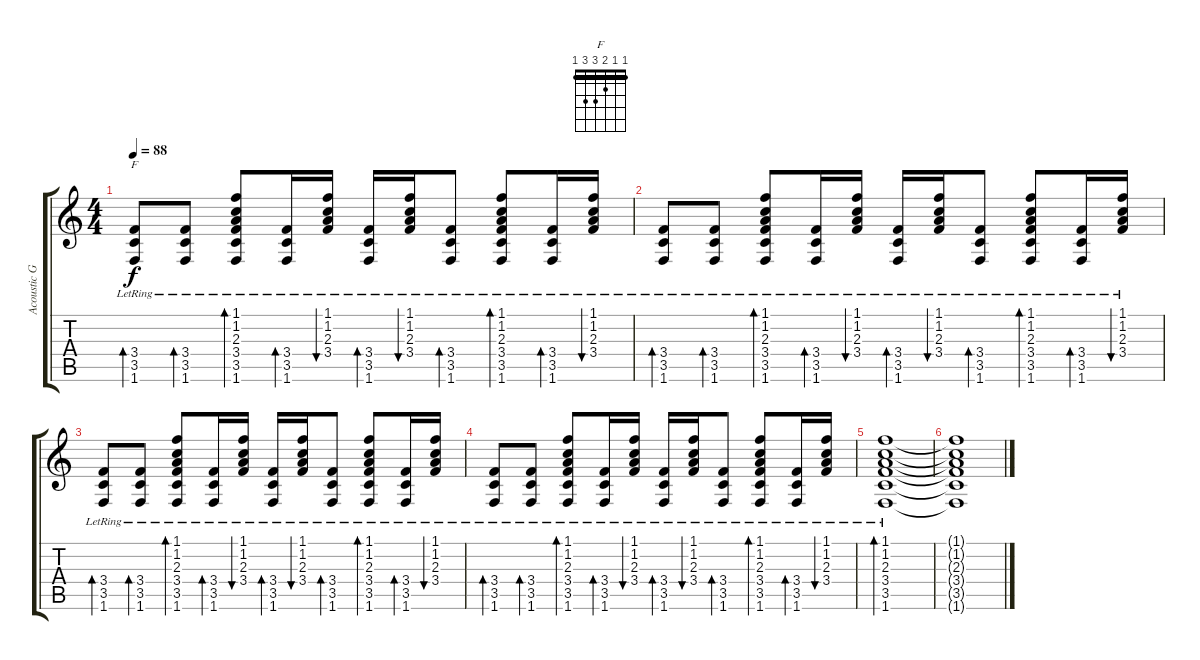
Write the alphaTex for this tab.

\track ("Acoustic Guitar" "Acoustic G") {instrument acousticguitarsteel}
\staff {score tabs}
\tuning (E4 B3 G3 D3 A2 E2) {hide}
\chord ("F" 1 1 2 3 3 1) {barre 1}
\ts (4 4)
\tempo 88
\clef g2
\ks c
(3.4{lr} 3.5{lr} 1.6{lr}).8{bd 30 ch "F" dy f} (3.4{lr} 3.5{lr} 1.6{lr}).8{bd 30} (1.1{lr} 1.2{lr} 2.3{lr} 3.4{lr} 3.5{lr} 1.6{lr}).8{bd 30} (3.4{lr} 3.5{lr} 1.6{lr}).16{bd 30} (1.1{lr} 1.2{lr} 2.3{lr} 3.4{lr}).16{bu 30} (3.4{lr} 3.5{lr} 1.6{lr}).16{bd 30} (1.1{lr} 1.2{lr} 2.3{lr} 3.4{lr}).16{bu 30} (3.4{lr} 3.5{lr} 1.6{lr}).8{bd 30} (1.1{lr} 1.2{lr} 2.3{lr} 3.4{lr} 3.5{lr} 1.6{lr}).8{bd 30} (3.4{lr} 3.5{lr} 1.6{lr}).16{bd 30} (1.1{lr} 1.2{lr} 2.3{lr} 3.4{lr}).16{bu 30} |
(3.4{lr} 3.5{lr} 1.6{lr}).8{bd 30} (3.4{lr} 3.5{lr} 1.6{lr}).8{bd 30} (1.1{lr} 1.2{lr} 2.3{lr} 3.4{lr} 3.5{lr} 1.6{lr}).8{bd 30} (3.4{lr} 3.5{lr} 1.6{lr}).16{bd 30} (1.1{lr} 1.2{lr} 2.3{lr} 3.4{lr}).16{bu 30} (3.4{lr} 3.5{lr} 1.6{lr}).16{bd 30} (1.1{lr} 1.2{lr} 2.3{lr} 3.4{lr}).16{bu 30} (3.4{lr} 3.5{lr} 1.6{lr}).8{bd 30} (1.1{lr} 1.2{lr} 2.3{lr} 3.4{lr} 3.5{lr} 1.6{lr}).8{bd 30} (3.4{lr} 3.5{lr} 1.6{lr}).16{bd 30} (1.1{lr} 1.2{lr} 2.3{lr} 3.4{lr}).16{bu 30} |
(3.4{lr} 3.5{lr} 1.6{lr}).8{bd 30} (3.4{lr} 3.5{lr} 1.6{lr}).8{bd 30} (1.1{lr} 1.2{lr} 2.3{lr} 3.4{lr} 3.5{lr} 1.6{lr}).8{bd 30} (3.4{lr} 3.5{lr} 1.6{lr}).16{bd 30} (1.1{lr} 1.2{lr} 2.3{lr} 3.4{lr}).16{bu 30} (3.4{lr} 3.5{lr} 1.6{lr}).16{bd 30} (1.1{lr} 1.2{lr} 2.3{lr} 3.4{lr}).16{bu 30} (3.4{lr} 3.5{lr} 1.6{lr}).8{bd 30} (1.1{lr} 1.2{lr} 2.3{lr} 3.4{lr} 3.5{lr} 1.6{lr}).8{bd 30} (3.4{lr} 3.5{lr} 1.6{lr}).16{bd 30} (1.1{lr} 1.2{lr} 2.3{lr} 3.4{lr}).16{bu 30} |
(3.4{lr} 3.5{lr} 1.6{lr}).8{bd 30} (3.4{lr} 3.5{lr} 1.6{lr}).8{bd 30} (1.1{lr} 1.2{lr} 2.3{lr} 3.4{lr} 3.5{lr} 1.6{lr}).8{bd 30} (3.4{lr} 3.5{lr} 1.6{lr}).16{bd 30} (1.1{lr} 1.2{lr} 2.3{lr} 3.4{lr}).16{bu 30} (3.4{lr} 3.5{lr} 1.6{lr}).16{bd 30} (1.1{lr} 1.2{lr} 2.3{lr} 3.4{lr}).16{bu 30} (3.4{lr} 3.5{lr} 1.6{lr}).8{bd 30} (1.1{lr} 1.2{lr} 2.3{lr} 3.4{lr} 3.5{lr} 1.6{lr}).8{bd 30} (3.4{lr} 3.5{lr} 1.6{lr}).16{bd 30} (1.1{lr} 1.2{lr} 2.3{lr} 3.4{lr}).16{bu 30} |
(1.1{lr} 1.2{lr} 2.3{lr} 3.4{lr} 3.5{lr} 1.6{lr}).1{bd 240} |
(1.1{t} 1.2{t} 2.3{t} 3.4{t} 3.5{t} 1.6{t}).1
